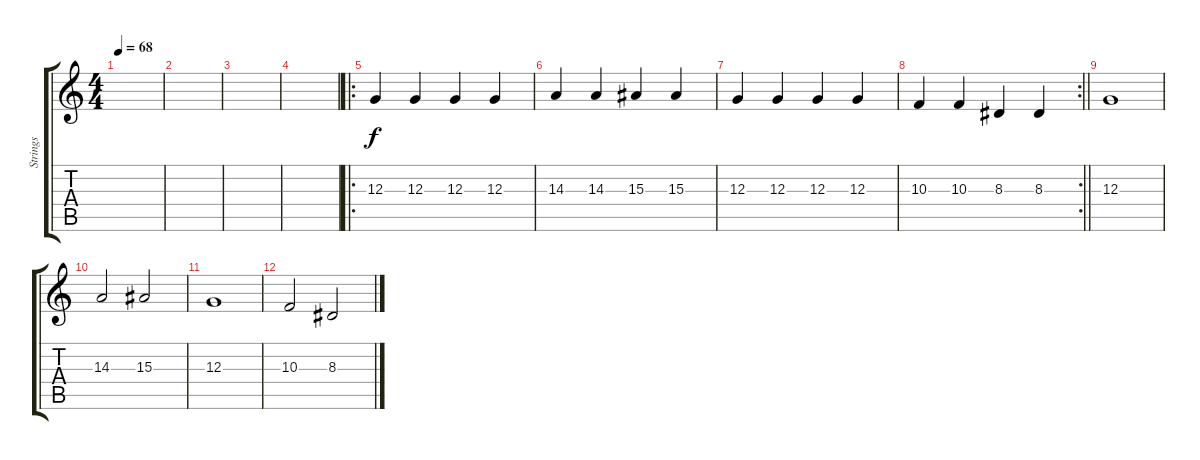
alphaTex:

\track ("Strings" "Strings") {instrument stringensemble1}
\staff {score tabs}
\tuning (E4 B3 G3 D3 A2 E2) {hide}
\ts (4 4)
\tempo 68
\clef g2
\ks c
|
|
|
|
\ro
12.3.4 12.3.4 12.3.4 12.3.4 |
14.3.4 14.3.4 15.3.4 15.3.4 |
12.3.4 12.3.4 12.3.4 12.3.4 |
\rc 2
\barLineRight lightlight
10.3.4 10.3.4 8.3.4 8.3.4 |
\section ("" "")
12.3.1 |
14.3.2 15.3.2 |
12.3.1 |
10.3.2 8.3.2
